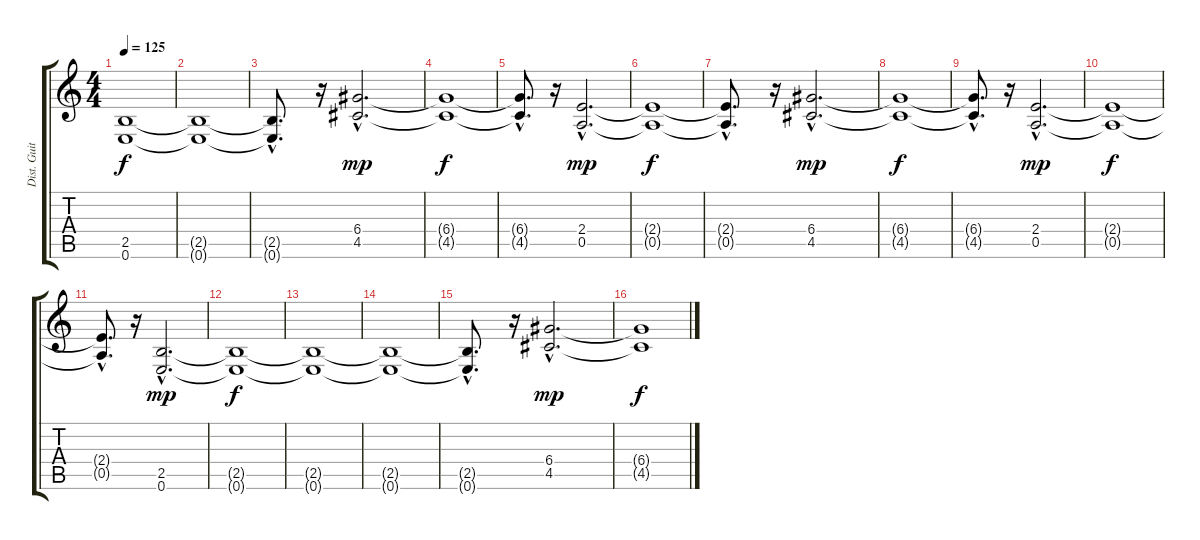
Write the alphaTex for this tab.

\track ("Dist. Guitar II" "Dist. Guit") {instrument distortionguitar}
\staff {score tabs}
\tuning (E4 B3 G3 D3 A2 E2) {hide}
\ts (4 4)
\tempo 125
\clef g2
\ks c
(2.5{t} 0.6{t}).1{dy f} |
(2.5{t} 0.6{t}).1 |
(2.5{hac t} 0.6{hac t}).8{d} r.16 (6.4{hac} 4.5{hac}).2{d dy mp} |
(6.4{t} 4.5{t}).1{dy f} |
(6.4{hac t} 4.5{hac t}).8{d} r.16 (2.4{hac} 0.5{hac}).2{d dy mp} |
(2.4{t} 0.5{t}).1{dy f} |
(2.4{hac t} 0.5{hac t}).8{d} r.16 (6.4{hac} 4.5{hac}).2{d dy mp} |
(6.4{t} 4.5{t}).1{dy f} |
(6.4{hac t} 4.5{hac t}).8{d} r.16 (2.4{hac} 0.5{hac}).2{d dy mp} |
(2.4{t} 0.5{t}).1{dy f} |
(2.4{hac t} 0.5{hac t}).8{d} r.16 (2.5{hac} 0.6{hac}).2{d dy mp} |
(2.5{t} 0.6{t}).1{dy f} |
(2.5{t} 0.6{t}).1 |
(2.5{t} 0.6{t}).1 |
(2.5{hac t} 0.6{hac t}).8{d} r.16 (6.4{hac} 4.5{hac}).2{d dy mp} |
(6.4{t} 4.5{t}).1{dy f}
